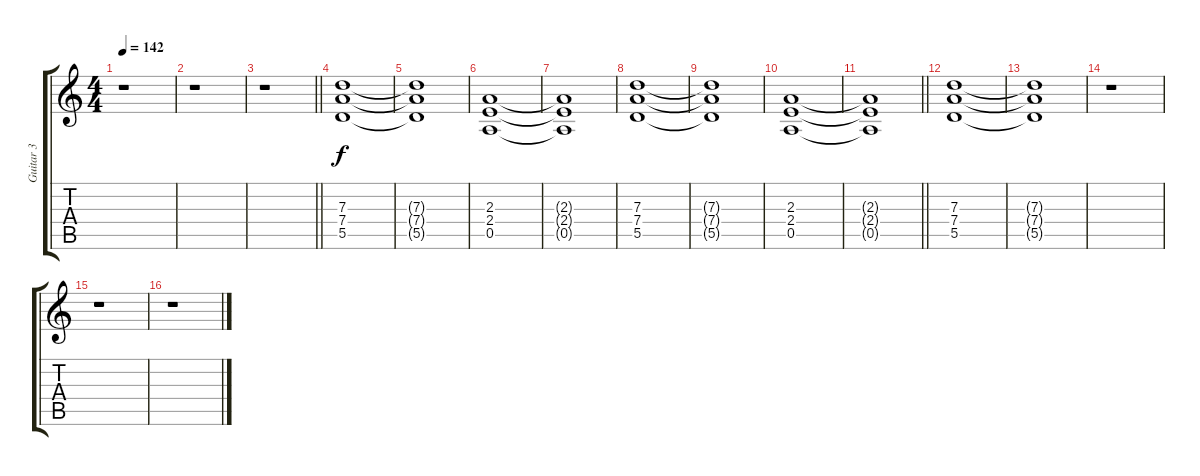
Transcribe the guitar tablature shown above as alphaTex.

\track ("Guitar 3" "Guitar 3") {instrument electricguitarclean}
\staff {score tabs}
\tuning (E4 B3 G3 D3 A2 E2) {hide}
\ts (4 4)
\tempo 142
\clef g2
\ks c
r.1{dy f} |
r.1 |
\barLineRight lightlight
r.1 |
(7.3 7.4 5.5).1{volume 15 instrument distortionguitar} |
(7.3{t} 7.4{t} 5.5{t}).1 |
(2.3 2.4 0.5).1 |
(2.3{t} 2.4{t} 0.5{t}).1 |
(7.3 7.4 5.5).1 |
(7.3{t} 7.4{t} 5.5{t}).1 |
(2.3 2.4 0.5).1 |
\barLineRight lightlight
(2.3{t} 2.4{t} 0.5{t}).1 |
(7.3 7.4 5.5).1{instrument distortionguitar} |
(7.3{t} 7.4{t} 5.5{t}).1 |
r.1 |
r.1 |
r.1
